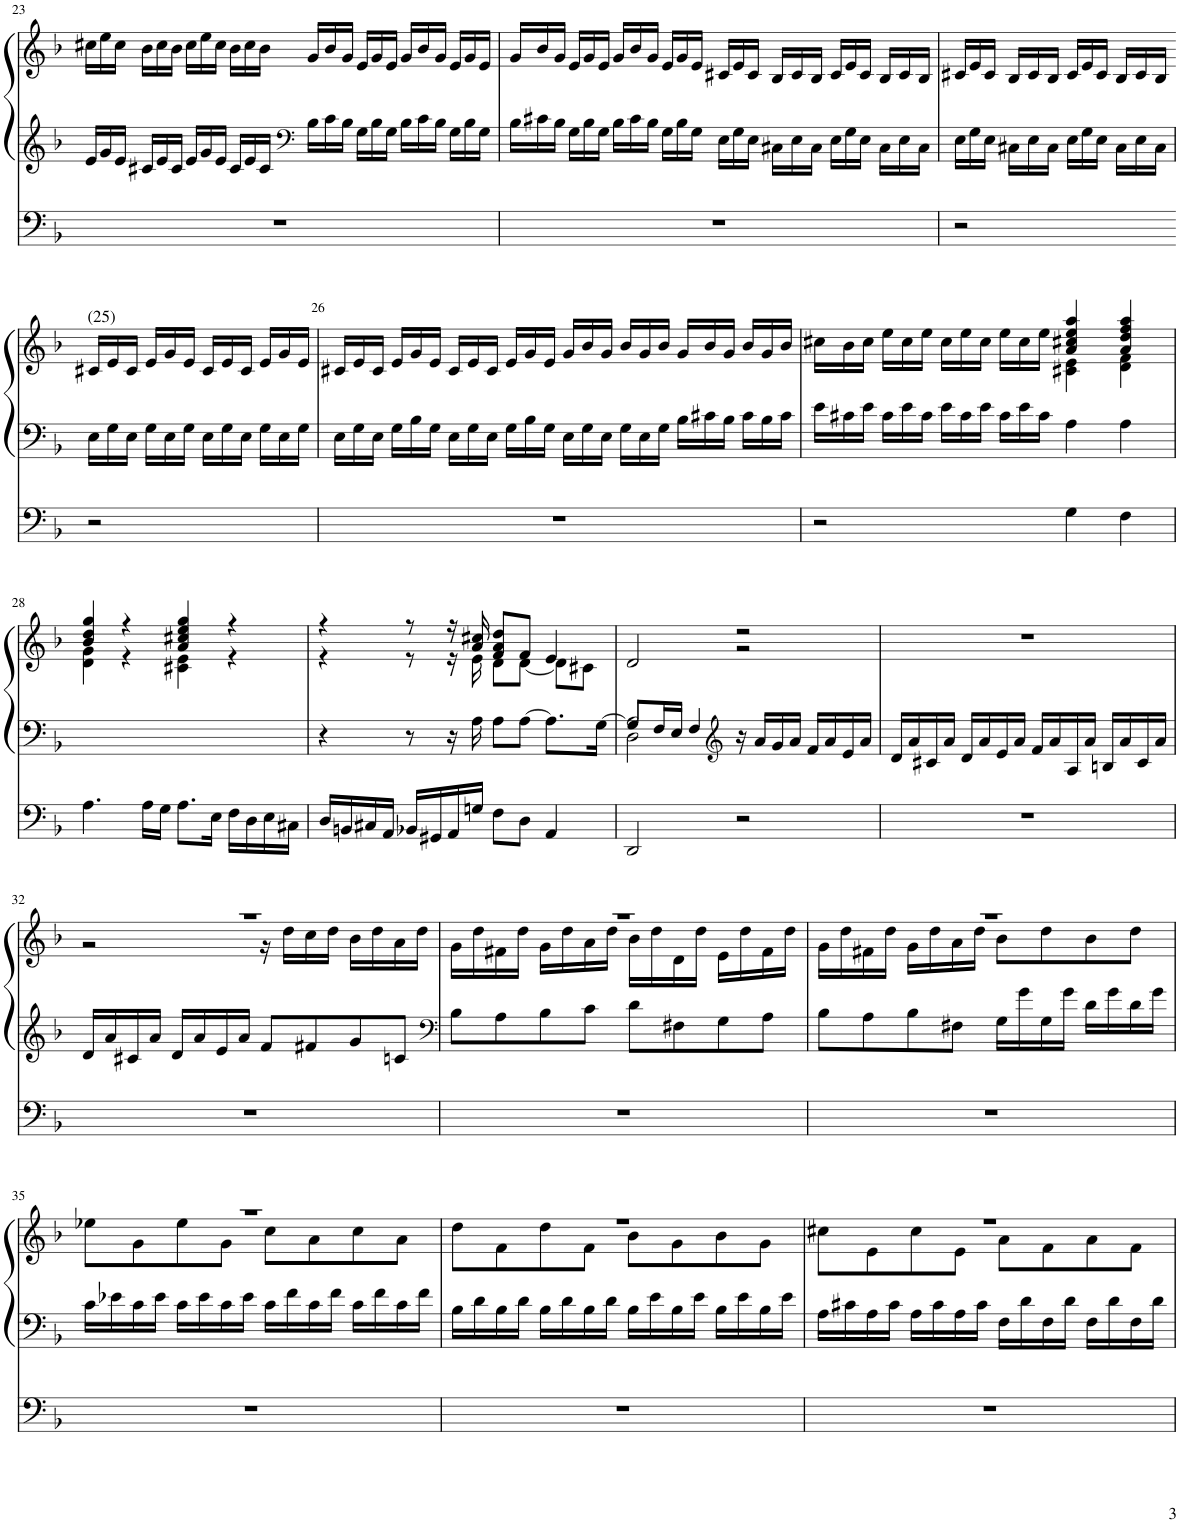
**kern	**kern	**kern
*part2	*part1	*part1
*staff3	*staff2	*staff1
*I"Organ	*I"Organ	*
!!LO:PB:g=z
*clefF4	*clefG2	*clefG2
*k[b-]	*k[b-]	*k[b-]
*M4/4	*M4/4	*M4/4
=23	=23	=23
1r	24e/LL	24cc#X\LL
.	24g/	24ee\
.	24e/JJ	24cc#\JJ
.	24c#X/LL	24b-\LL
.	24e/	24cc#\
.	24c#/JJ	24b-\JJ
.	24e/LL	24cc#\LL
.	24g/	24ee\
.	24e/JJ	24cc#\JJ
.	24c#/LL	24b-\LL
.	24e/	24cc#\
.	24c#/JJ	24b-\JJ
*	*clefF4	*
.	24B-\LL	24g/LL
.	24c#\	24b-/
.	24B-\JJ	24g/JJ
.	24G\LL	24e/LL
.	24B-\	24g/
.	24G\JJ	24e/JJ
.	24B-\LL	24g/LL
.	24c#\	24b-/
.	24B-\JJ	24g/JJ
.	24G\LL	24e/LL
.	24B-\	24g/
.	24G\JJ	24e/JJ
=24	=24	=24
1r	24B-\LL	24g/LL
.	24c#X\	24b-/
.	24B-\JJ	24g/JJ
.	24G\LL	24e/LL
.	24B-\	24g/
.	24G\JJ	24e/JJ
.	24B-\LL	24g/LL
.	24c#\	24b-/
.	24B-\JJ	24g/JJ
.	24G\LL	24e/LL
.	24B-\	24g/
.	24G\JJ	24e/JJ
.	24E\LL	24c#X/LL
.	24G\	24e/
.	24E\JJ	24c#/JJ
.	24C#X\LL	24B-/LL
.	24E\	24c#/
.	24C#\JJ	24B-/JJ
.	24E\LL	24c#/LL
.	24G\	24e/
.	24E\JJ	24c#/JJ
.	24C#\LL	24B-/LL
.	24E\	24c#/
.	24C#\JJ	24B-/JJ
=25	=25	=25
2r	24E\LL	24c#X/LL
.	24G\	24e/
.	24E\JJ	24c#/JJ
.	24C#X\LL	24B-/LL
.	24E\	24c#/
.	24C#\JJ	24B-/JJ
.	24E\LL	24c#/LL
.	24G\	24e/
.	24E\JJ	24c#/JJ
.	24C#\LL	24B-/LL
.	24E\	24c#/
.	24C#\JJ	24B-/JJ
!!LO:LB:g=z
=25X2-	=25X2-	=25X2-
!	!	!LO:TX:a:t=(25)
2r	24E\LL	24c#X/LL
.	24G\	24e/
.	24E\JJ	24c#/JJ
.	24G\LL	24e/LL
.	24E\	24g/
.	24G\JJ	24e/JJ
.	24E\LL	24c#/LL
.	24G\	24e/
.	24E\JJ	24c#/JJ
.	24G\LL	24e/LL
.	24E\	24g/
.	24G\JJ	24e/JJ
=26	=26	=26
1r	24E\LL	24c#X/LL
.	24G\	24e/
.	24E\JJ	24c#/JJ
.	24G\LL	24e/LL
.	24B-\	24g/
.	24G\JJ	24e/JJ
.	24E\LL	24c#/LL
.	24G\	24e/
.	24E\JJ	24c#/JJ
.	24G\LL	24e/LL
.	24B-\	24g/
.	24G\JJ	24e/JJ
.	24E\LL	24g/LL
.	24G\	24b-/
.	24E\JJ	24g/JJ
.	24G\LL	24b-/LL
.	24E\	24g/
.	24G\JJ	24b-/JJ
.	24B-\LL	24g/LL
.	24c#X\	24b-/
.	24B-\JJ	24g/JJ
.	24c#\LL	24b-/LL
.	24B-\	24g/
.	24c#\JJ	24b-/JJ
=27	=27	=27
*	*	*^
2r	24e\LL	24cc#X\LL	2ryy
.	24c#X\	24b-\	.
.	24e\JJ	24cc#\JJ	.
.	24c#\LL	24ee\LL	.
.	24e\	24cc#\	.
.	24c#\JJ	24ee\JJ	.
.	24e\LL	24cc#\LL	.
.	24c#\	24ee\	.
.	24e\JJ	24cc#\JJ	.
.	24c#\LL	24ee\LL	.
.	24e\	24cc#\	.
.	24c#\JJ	24ee\JJ	.
4G\	4A\	4a/ 4cc#X/ 4ee/ 4aa/	4c#X\ 4e\
4F\	4A\	4a/ 4dd/ 4ff/ 4aa/	4d\ 4f\
!!LO:LB:g=z	!!
=28	=28	=28	=28
4.A\	1ryy	4b-/ 4dd/ 4gg/	4d\ 4g\
.	.	4r	4r
16A\LL	.	.	.
16G\JJ	.	.	.
8.A\L	.	4a/ 4cc#X/ 4ee/ 4gg/	4c#X\ 4e\
16E\Jk	.	.	.
16F\LL	.	4r	4r
16D\	.	.	.
16E\	.	.	.
16C#X\JJ	.	.	.
=29	=29	=29	=29
16D/LL	4r	4r	4r
16BBn/	.	.	.
16C#X/	.	.	.
16AA/JJ	.	.	.
16BB-X/LL	8r	8r	8r
16GG#X/	.	.	.
16AA/	16r	16r	16r
16Gn/JJ	16A\	16a/ 16cc#X/	16e\
8F\L	8A\L	8f/ 8a/ 8dd/L	8d\L
8D\J	[8A\J	8f/J	[8d\J
4AA/	8.A\L]	4e/	8d\L]
.	.	.	8c#X\J
.	[16G\Jk	.	.
=30	=30	=30	=30
*	*^	*	*
*	*	*^	*	*
2DD/	8G/L]	2D\	2A/	2d/	2ryy
.	16F/L	.	.	.	.
.	16E/JJ	.	.	.	.
.	4F/	.	.	.	.
*	*clefG2	*	*	*	*
2r	16r	2ryy	2ryy	2r	2r
.	16a/LL	.	.	.	.
.	16g/	.	.	.	.
.	16a/JJ	.	.	.	.
.	16f/LL	.	.	.	.
.	16a/	.	.	.	.
.	16e/	.	.	.	.
.	16a/JJ	.	.	.	.
*	*v	*v	*v	*	*
*	*	*v	*v
=31	=31	=31
1r	16d/LL	1r
.	16a/	.
.	16c#X/	.
.	16a/JJ	.
.	16d/LL	.
.	16a/	.
.	16e/	.
.	16a/JJ	.
.	16f/LL	.
.	16a/	.
.	16A/	.
.	16a/JJ	.
.	16Bn/LL	.
.	16a/	.
.	16c#/	.
.	16a/JJ	.
!!LO:LB:g=z
=32	=32	=32
*	*	*^
1r	16d/LL	1r	2r
.	16a/	.	.
.	16c#X/	.	.
.	16a/JJ	.	.
.	16d/LL	.	.
.	16a/	.	.
.	16e/	.	.
.	16a/JJ	.	.
.	8f/L	.	16r
.	.	.	16dd\LL
.	8f#X/	.	16cc\
.	.	.	16dd\JJ
.	8g/	.	16b-\LL
.	.	.	16dd\
.	8cn/J	.	16a\
.	.	.	16dd\JJ
=33	=33	=33	=33
*	*clefF4	*	*
1r	8B-\L	1r	16g\LL
.	.	.	16dd\
.	8A\	.	16f#X\
.	.	.	16dd\JJ
.	8B-\	.	16g\LL
.	.	.	16dd\
.	8c\J	.	16a\
.	.	.	16dd\JJ
.	8d\L	.	16b-\LL
.	.	.	16dd\
.	8F#X\	.	16d\
.	.	.	16dd\JJ
.	8G\	.	16e\LL
.	.	.	16dd\
.	8A\J	.	16f#\
.	.	.	16dd\JJ
=34	=34	=34	=34
1r	8B-\L	1r	16g\LL
.	.	.	16dd\
.	8A\	.	16f#X\
.	.	.	16dd\JJ
.	8B-\	.	16g\LL
.	.	.	16dd\
.	8F#X\J	.	16a\
.	.	.	16dd\JJ
.	16G\LL	.	8b-\L
.	16g\	.	.
.	16G\	.	8dd\
.	16g\JJ	.	.
.	16d\LL	.	8b-\
.	16g\	.	.
.	16d\	.	8dd\J
.	16g\JJ	.	.
!!LO:LB:g=z	!!
=35	=35	=35	=35
1r	16c\LL	1r	8ee-X\L
.	16e-X\	.	.
.	16c\	.	8g\
.	16e-\JJ	.	.
.	16c\LL	.	8ee-\
.	16e-\	.	.
.	16c\	.	8g\J
.	16e-\JJ	.	.
.	16c\LL	.	8cc\L
.	16f\	.	.
.	16c\	.	8a\
.	16f\JJ	.	.
.	16c\LL	.	8cc\
.	16f\	.	.
.	16c\	.	8a\J
.	16f\JJ	.	.
=36	=36	=36	=36
1r	16B-\LL	1r	8dd\L
.	16d\	.	.
.	16B-\	.	8f\
.	16d\JJ	.	.
.	16B-\LL	.	8dd\
.	16d\	.	.
.	16B-\	.	8f\J
.	16d\JJ	.	.
.	16B-\LL	.	8b-\L
.	16e\	.	.
.	16B-\	.	8g\
.	16e\JJ	.	.
.	16B-\LL	.	8b-\
.	16e\	.	.
.	16B-\	.	8g\J
.	16e\JJ	.	.
=37	=37	=37	=37
1r	16A\LL	1r	8cc#X\L
.	16c#X\	.	.
.	16A\	.	8e\
.	16c#\JJ	.	.
.	16A\LL	.	8cc#\
.	16c#\	.	.
.	16A\	.	8e\J
.	16c#\JJ	.	.
.	16F\LL	.	8a\L
.	16d\	.	.
.	16F\	.	8f\
.	16d\JJ	.	.
.	16F\LL	.	8a\
.	16d\	.	.
.	16F\	.	8f\J
.	16d\JJ	.	.
*	*	*v	*v
=	=	=
*-	*-	*-
